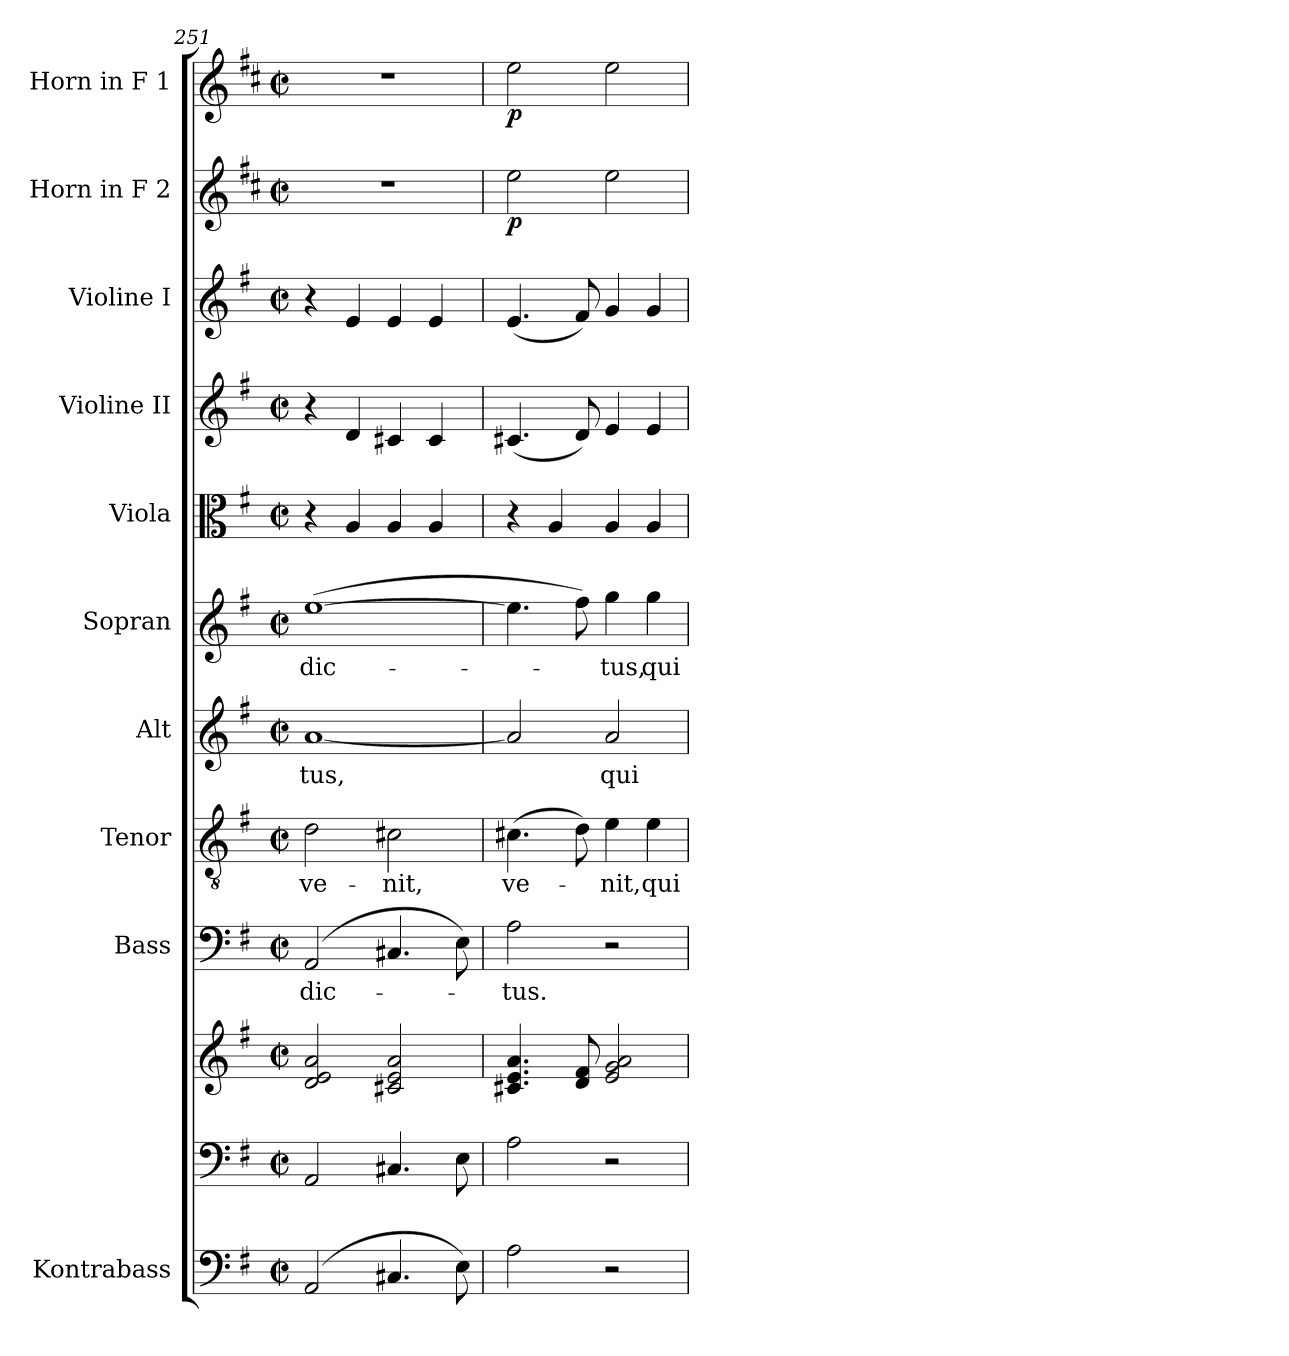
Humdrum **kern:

**kern	**kern	**kern	**kern	**text	**kern	**text	**kern	**text	**kern	**text	**kern	**kern	**kern	**kern	**dynam	**kern	**dynam
*part11	*part10	*part10	*part9	*part9	*part8	*part8	*part7	*part7	*part6	*part6	*part5	*part4	*part3	*part2	*part2	*part1	*part1
*staff12	*staff11	*staff10	*staff9	*staff9	*staff8	*staff8	*staff7	*staff7	*staff6	*staff6	*staff5	*staff4	*staff3	*staff2	*staff2	*staff1	*staff1
*I"Kontrabass	*	*	*I"Bass	*	*I"Tenor	*	*I"Alt	*	*I"Sopran	*	*I"Viola	*I"Violine II	*I"Violine I	*I"Horn in F 2	*	*I"Horn in F 1	*
*I'Kb.	*	*	*I'B.	*	*I'T.	*	*I'A.	*	*I'S.	*	*I'Vla.	*I'Vl. II	*I'Vl. I	*	*	*	*
*clefF4	*clefF4	*clefG2	*clefF4	*	*clefGv2	*	*clefG2	*	*clefG2	*	*clefC3	*clefG2	*clefG2	*clefG2	*	*clefG2	*
*ITrd7c12	*	*	*	*	*	*	*	*	*	*	*	*	*	*ITrd4c7	*	*ITrd4c7	*
*k[f#]	*k[f#]	*k[f#]	*k[f#]	*	*k[f#]	*	*k[f#]	*	*k[f#]	*	*k[f#]	*k[f#]	*k[f#]	*k[f#]	*	*k[f#]	*
*G:	*G:	*G:	*G:	*	*G:	*	*G:	*	*G:	*	*G:	*G:	*G:	*G:	*	*G:	*
*M2/2	*M2/2	*M2/2	*M2/2	*	*M2/2	*	*M2/2	*	*M2/2	*	*M2/2	*M2/2	*M2/2	*M2/2	*	*M2/2	*
*met(c|)	*met(c|)	*met(c|)	*met(c|)	*	*met(c|)	*	*met(c|)	*	*met(c|)	*	*met(c|)	*met(c|)	*met(c|)	*met(c|)	*	*met(c|)	*
=251	=251	=251	=251	=251	=251	=251	=251	=251	=251	=251	=251	=251	=251	=251	=251	=251	=251
!	!	!	!	!LO:LY:b	!	!LO:LY:b	!	!LO:LY:b	!	!LO:LY:b	!	!	!	!	!	!	!
(2AAA/	2AA/	2d/ 2e/ 2a/	(2AA/	-dic-	2d\	ve-	[1a	-tus,	(>[1ee	-dic-	4r	4r	4r	1r	.	1r	.
.	.	.	.	.	.	.	.	.	.	.	4A/	4d/	4e/	.	.	.	.
!	!	!	!	!	!	!LO:LY:b	!	!	!	!	!	!	!	!	!	!	!
4.CC#X/	4.C#X/	2c#X/ 2e/ 2a/	4.C#X/	.	2c#X\	-nit,	.	.	.	.	4A/	4c#X/	4e/	.	.	.	.
.	.	.	.	.	.	.	.	.	.	.	4A/	4c#/	4e/	.	.	.	.
8EE\)	8E\	.	8E\)	.	.	.	.	.	.	.	.	.	.	.	.	.	.
=252	=252	=252	=252	=252	=252	=252	=252	=252	=252	=252	=252	=252	=252	=252	=252	=252	=252
!	!	!	!	!LO:LY:b	!	!LO:LY:b	!	!	!	!	!	!	!	!	!LO:DY:b	!	!LO:DY:b
2AA\	2A\	4.c#X/ 4.e/ 4.a/	2A\	-tus.	(>4.c#X\	ve-	2a/]	.	4.ee\]	.	4r	(<4.c#X/	(<4.e/	2a\	p	2a\	p
.	.	.	.	.	.	.	.	.	.	.	4A/	.	.	.	.	.	.
.	.	8d/ 8f#/	.	.	8d\)	.	.	.	8ff#\)	.	.	8d/)	8f#/)	.	.	.	.
!	!	!	!	!	!	!LO:LY:b	!	!LO:LY:b	!	!LO:LY:b	!	!	!	!	!	!	!
2r	2r	2e/ 2g/ 2a/	2r	.	4e\	-nit,	2a/	qui	4gg\	-tus,	4A/	4e/	4g/	2a\	.	2a\	.
!	!	!	!	!	!	!LO:LY:b	!	!	!	!LO:LY:b	!	!	!	!	!	!	!
.	.	.	.	.	4e\	qui	.	.	4gg\	qui	4A/	4e/	4g/	.	.	.	.
=	=	=	=	=	=	=	=	=	=	=	=	=	=	=	=	=	=
*-	*-	*-	*-	*-	*-	*-	*-	*-	*-	*-	*-	*-	*-	*-	*-	*-	*-
